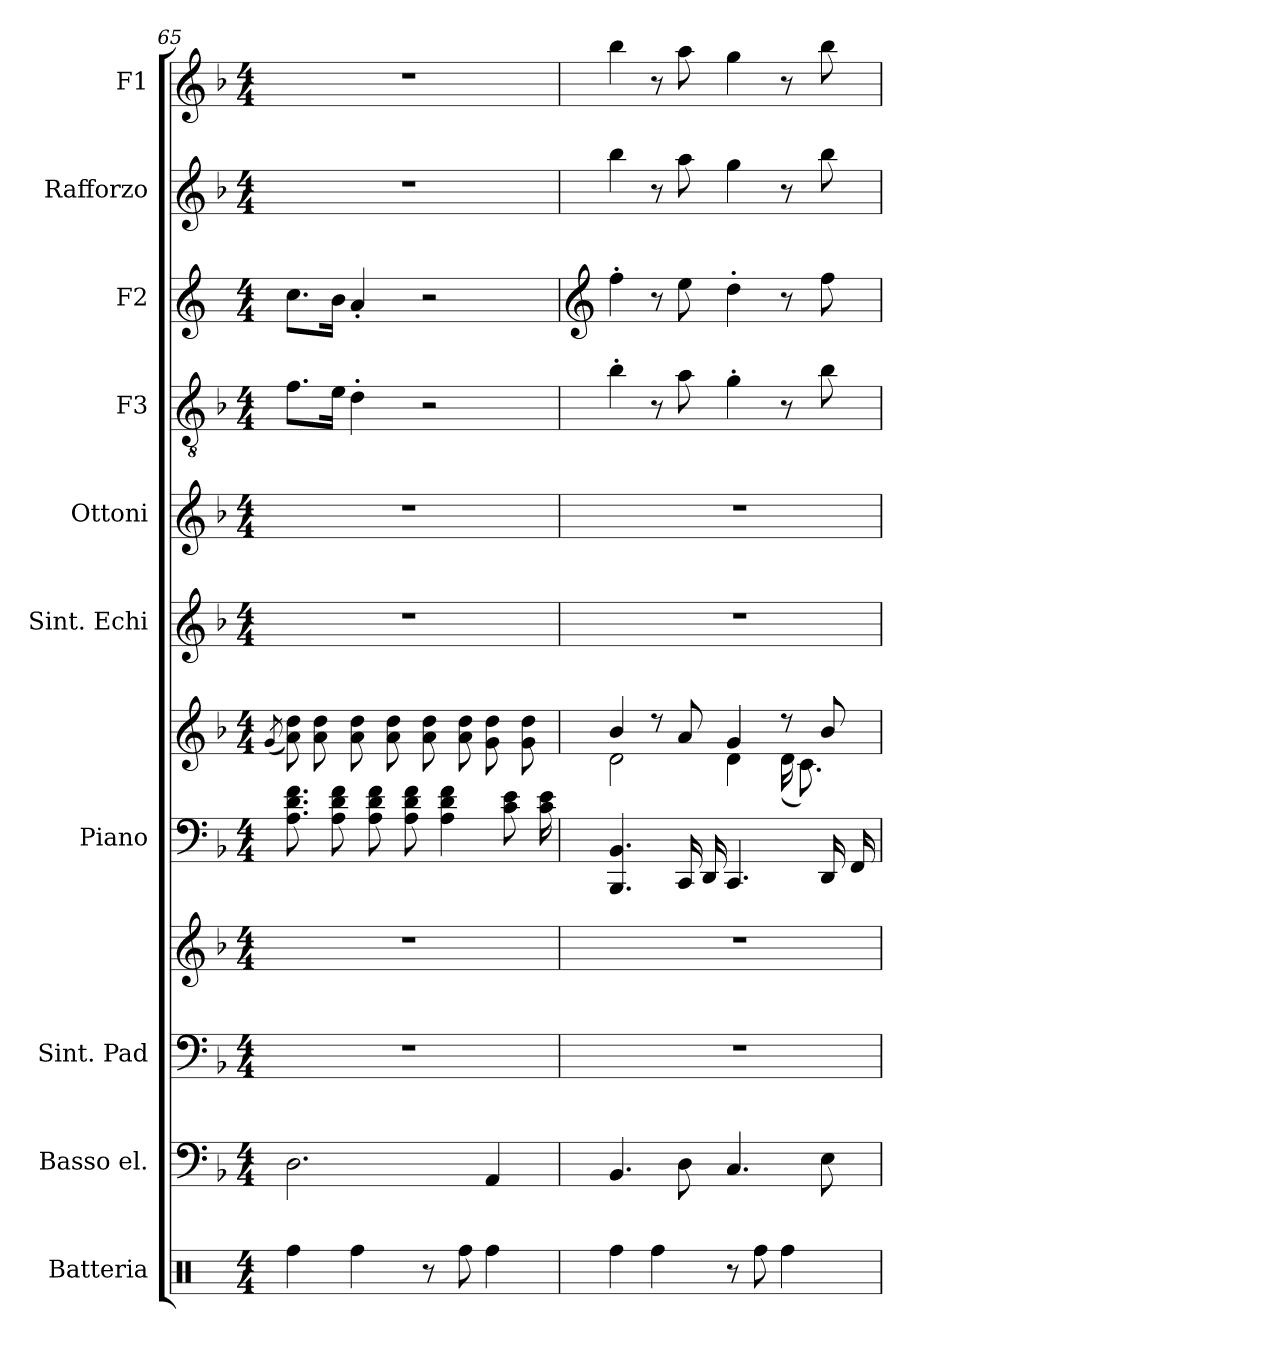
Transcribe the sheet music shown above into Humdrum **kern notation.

**kern	**kern	**kern	**kern	**kern	**kern	**kern	**kern	**kern	**kern	**kern	**kern
*part10	*part9	*part8	*part8	*part7	*part7	*part6	*part5	*part4	*part3	*part2	*part1
*staff12	*staff11	*staff10	*staff9	*staff8	*staff7	*staff6	*staff5	*staff4	*staff3	*staff2	*staff1
*I"Batteria	*I"Basso el.	*I"Sint. Pad	*	*I"Piano	*	*I"Sint. Echi	*I"Ottoni	*I"F3	*I"F2	*I"Rafforzo	*I"F1
*I'Bat	*I'B.el	*I'SintP	*	*	*	*I'SintE	*I'Ott	*I'F3	*I'F2	*I'Rfz	*I'F1
*clefX	*clefF4	*clefF4	*clefG2	*clefF4	*clefG2	*clefG2	*clefG2	*clefGv2	*clefG2	*clefG2	*clefG2
*	*ITrd7c12	*	*	*	*	*	*	*	*ITrd4c7	*ITrd7c12	*ITrd7c12
*k[]	*k[b-]	*k[b-]	*k[b-]	*k[b-]	*k[b-]	*k[b-]	*k[b-]	*k[b-]	*k[b-]	*k[b-]	*k[b-]
*M4/4	*M4/4	*M4/4	*M4/4	*M4/4	*M4/4	*M4/4	*M4/4	*M4/4	*M4/4	*M4/4	*M4/4
=65	=65	=65	=65	=65	=65	=65	=65	=65	=65	=65	=65
.	.	.	.	.	(8qg/	.	.	.	.	.	.
4Rff\	2.DD\	1r	1r	8.A\ 8.d\ 8.f\	8a\ 8dd\)	1r	1r	8.f\L	8.f\L	1r	1r
.	.	.	.	.	8a\ 8dd\	.	.	.	.	.	.
.	.	.	.	8A\ 8d\ 8f\	.	.	.	16e\Jk	16e\Jk	.	.
4Rff\	.	.	.	.	8a\ 8dd\	.	.	4d'\	4d'/	.	.
.	.	.	.	8A\ 8d\ 8f\	.	.	.	.	.	.	.
.	.	.	.	.	8a\ 8dd\	.	.	.	.	.	.
.	.	.	.	8A\ 8d\ 8f\	.	.	.	.	.	.	.
8r	.	.	.	.	8a\ 8dd\	.	.	2r	2r	.	.
.	.	.	.	4A\ 4d\ 4f\	.	.	.	.	.	.	.
8Rff\	.	.	.	.	8a\ 8dd\	.	.	.	.	.	.
4Rff\	4AAA/	.	.	.	8g\ 8dd\	.	.	.	.	.	.
.	.	.	.	8c\ 8e\	.	.	.	.	.	.	.
.	.	.	.	.	8g\ 8dd\	.	.	.	.	.	.
.	.	.	.	16c\ 16e\	.	.	.	.	.	.	.
!!LO:LB:g=z
=66	=66	=66	=66	=66	=66	=66	=66	=66	=66	=66	=66
*	*	*	*	*	*	*	*	*	*clefG2	*	*
*	*	*	*	*	*^	*	*	*	*	*	*
4Rff\	4.BBB-/	1r	1r	4.BBB-/ 4.BB-/	4b-/	2d\	1r	1r	4b-'\	4b-'\	4b-\	4b-\
4Rff\	.	.	.	.	8r	.	.	.	8r	8r	8r	8r
.	8DD\	.	.	16CC/	8a/	.	.	.	8a\	8a\	8a\	8a\
.	.	.	.	16DD/	.	.	.	.	.	.	.	.
8r	4.CC/	.	.	4.CC/	4g/	4d\	.	.	4g'\	4g'\	4g\	4g\
8Rff\	.	.	.	.	.	.	.	.	.	.	.	.
4Rff\	.	.	.	.	8r	(16d\	.	.	8r	8r	8r	8r
.	.	.	.	.	.	8.c\)	.	.	.	.	.	.
.	8EE\	.	.	16DD/	8b-/	.	.	.	8b-\	8b-\	8b-\	8b-\
.	.	.	.	16FF/	.	.	.	.	.	.	.	.
*	*	*	*	*	*v	*v	*	*	*	*	*	*
=	=	=	=	=	=	=	=	=	=	=	=
*-	*-	*-	*-	*-	*-	*-	*-	*-	*-	*-	*-
